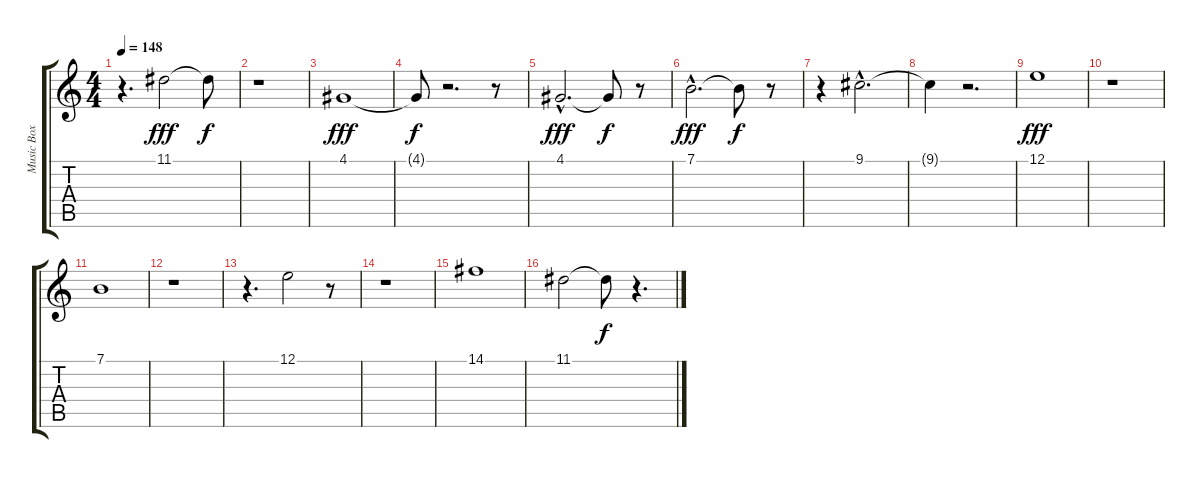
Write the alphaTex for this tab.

\track ("Music Box" "Music Box") {instrument musicbox}
\staff {score tabs}
\tuning (E4 B3 G3 D3 A2 E2) {hide}
\ts (4 4)
\tempo 148
\clef g2
\ks c
r.4{d dy f} 11.1.2{dy fff} 11.1{t}.8{dy f} |
r.1 |
4.1.1{dy fff} |
4.1{t}.8{dy f} r.2{d} r.8 |
4.1{hac}.2{d dy fff} 4.1{t}.8{dy f} r.8 |
7.1{hac}.2{d dy fff} 7.1{t}.8{dy f} r.8 |
r.4 9.1{hac}.2{d} |
9.1{t}.4 r.2{d} |
12.1.1{dy fff} |
r.1 |
7.1.1 |
r.1 |
r.4{d} 12.1.2 r.8 |
r.1 |
14.1.1 |
11.1.2 11.1{t}.8{dy f} r.4{d}
